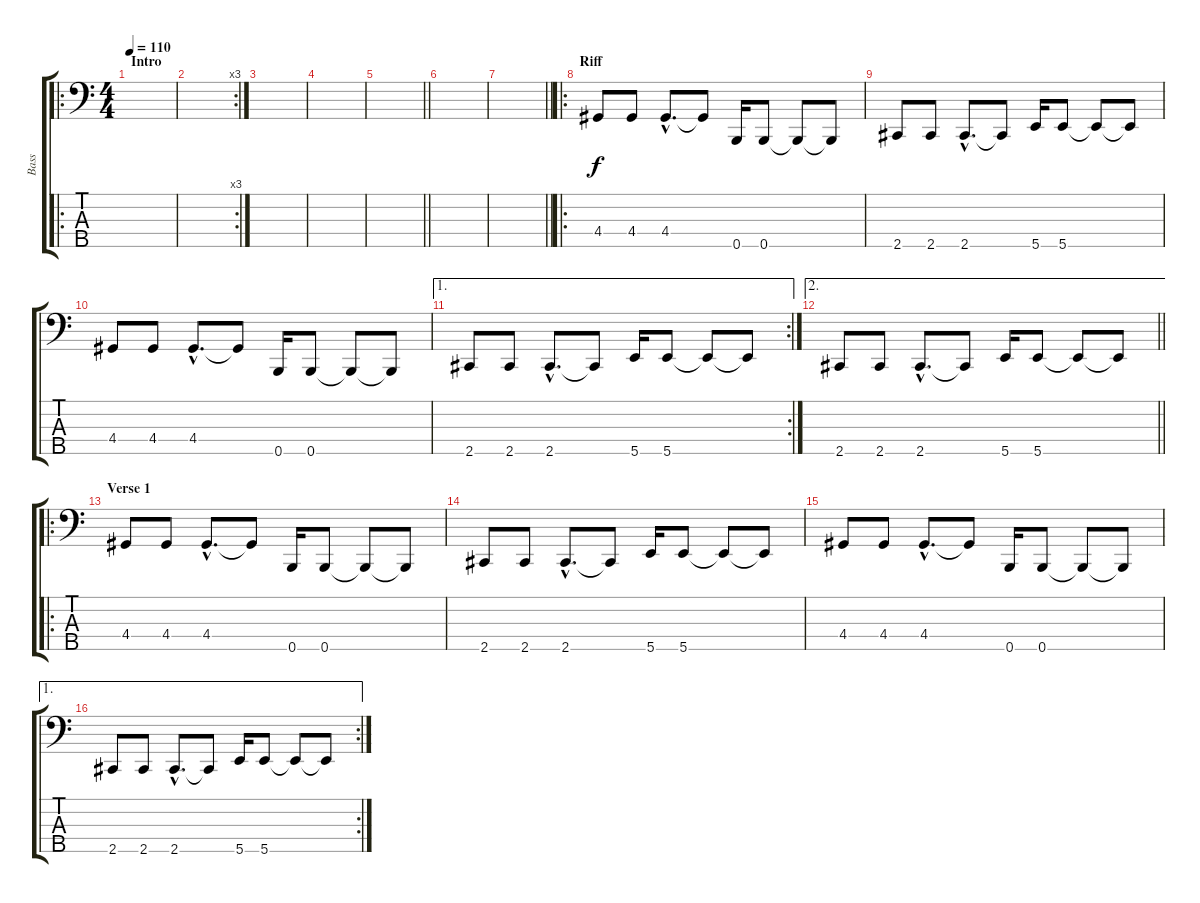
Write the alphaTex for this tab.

\track ("Bass" "Bass") {instrument electricbassfinger}
\staff {score tabs}
\tuning (G2 D2 A1 E1 B0) {hide}
\ro
\ts (4 4)
\section ("" "Intro")
\tempo 110
\clef f4
\ks c
|
\rc 3
|
|
|
\barLineRight lightlight
|
|
\barLineRight lightlight
|
\ro
\section ("" "Riff")
4.4.8 4.4.8 4.4{hac}.8{d} 4.4{t}.8 0.5.16 0.5.8 0.5{t}.8 0.5{t}.8 |
2.5.8 2.5.8 2.5{hac}.8{d} 2.5{t}.8 5.5.16 5.5.8 5.5{t}.8 5.5{t}.8 |
4.4.8 4.4.8 4.4{hac}.8{d} 4.4{t}.8 0.5.16 0.5.8 0.5{t}.8 0.5{t}.8 |
\ae 1
\rc 2
2.5.8 2.5.8 2.5{hac}.8{d} 2.5{t}.8 5.5.16 5.5.8 5.5{t}.8 5.5{t}.8 |
\ae 2
\barLineRight lightlight
2.5.8 2.5.8 2.5{hac}.8{d} 2.5{t}.8 5.5.16 5.5.8 5.5{t}.8 5.5{t}.8 |
\ro
\section ("" "Verse 1")
4.4.8 4.4.8 4.4{hac}.8{d} 4.4{t}.8 0.5.16 0.5.8 0.5{t}.8 0.5{t}.8 |
2.5.8 2.5.8 2.5{hac}.8{d} 2.5{t}.8 5.5.16 5.5.8 5.5{t}.8 5.5{t}.8 |
4.4.8 4.4.8 4.4{hac}.8{d} 4.4{t}.8 0.5.16 0.5.8 0.5{t}.8 0.5{t}.8 |
\ae 1
\rc 2
2.5.8 2.5.8 2.5{hac}.8{d} 2.5{t}.8 5.5.16 5.5.8 5.5{t}.8 5.5{t}.8
